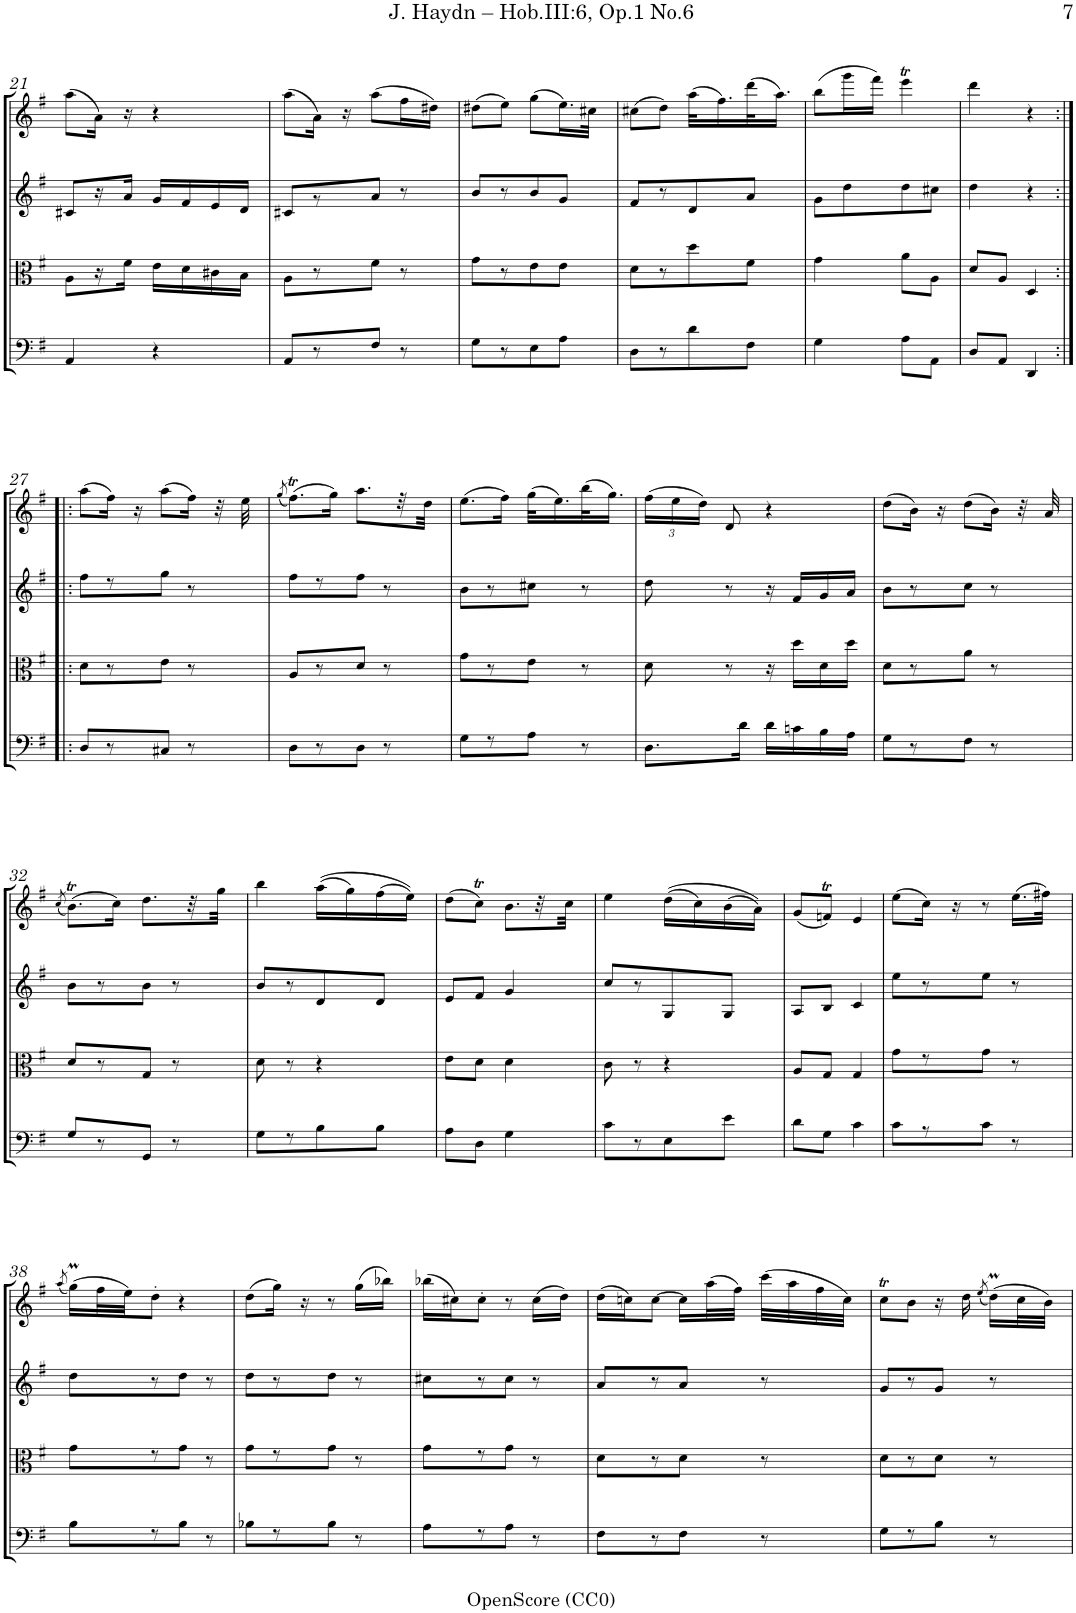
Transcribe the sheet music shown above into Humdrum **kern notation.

**kern	**kern	**kern	**kern
*part4	*part3	*part2	*part1
*staff4	*staff3	*staff2	*staff1
*I"Violoncello	*I"Viola	*I"Violin 2	*I"Violin 1
*I'Vc	*I'Vla	*I'Vln	*I'Vln
!!LO:PB:g=z
*clefF4	*clefC3	*clefG2	*clefG2
*k[f#]	*k[f#]	*k[f#]	*k[f#]
*M2/4	*M2/4	*M2/4	*M2/4
=21	=21	=21	=21
4AA/	8A\L	8c#X/L	(8aa\L
.	16r	16r	16a\Jk)
.	16f#\JJ	16a/JJ	16r
4r	16e\LL	16g/LL	4r
.	16d\	16f#/	.
.	16c#X\	16e/	.
.	16B\JJ	16d/JJ	.
=22	=22	=22	=22
8AA/L	8A\L	8c#X/L	(8aa\L
8r	8r	8r	16a\Jk)
.	.	.	16r
8F#/J	8f#\J	8a/J	(8aa\L
8r	8r	8r	16ff#\L
.	.	.	16dd#X\JJ)
=23	=23	=23	=23
8G\L	8g\L	8b/L	(8dd#X\L
8r	8r	8r	8ee\J)
8E\	8e\	8b/	(8gg\L
8A\J	8e\J	8g/J	16.ee\L)
.	.	.	32cc#X\JJk
=24	=24	=24	=24
8D\L	8d\L	8f#/L	(8cc#X\L
8r	8r	8r	8dd\J)
8d\	8dd\	8d/	(32aa\KLL
.	.	.	16.ff#\)
8F#\J	8f#\J	8a/J	(32ddd\K
.	.	.	16.aa\JJ)
=25	=25	=25	=25
4G\	4g\	8g\L	(8bb\L
.	.	8dd\	16ggg\L
.	.	.	16fff#\JJ)
8A\L	8a\L	8dd\	4eeeT\
8AA\J	8A\J	8cc#X\J	.
=26	=26	=26	=26
8D/L	8d/L	4dd\	4ddd\
8AA/J	8A/J	.	.
4DD/	4D/	4r	4r
!!LO:LB:g=z
=27:|!|:	=27:|!|:	=27:|!|:	=27:|!|:
8D/L	8d\L	8ff#\L	(8aa\L
8r	8r	8r	16ff#\Jk)
.	.	.	16r
8C#X/J	8e\J	8gg\J	(8aa\L
8r	8r	8r	16ff#\Jk)
.	.	.	32r
.	.	.	32ee\
=28	=28	=28	=28
.	.	.	(8qgg/
8D\L	8A/L	8ff#\L	(8.ff#t\L)
8r	8r	8r	.
.	.	.	16gg\Jk)
8D\J	8d/J	8ff#\J	8.aa\L
8r	8r	8r	.
.	.	.	32r
.	.	.	32dd\JJJ
=29	=29	=29	=29
8G\L	8g\L	8b\L	(8.ee\L
8r	8r	8r	.
.	.	.	16ff#\Jk)
8A\J	8e\J	8cc#X\J	(32gg\KLL
.	.	.	16.ee\)
8r	8r	8r	(32bb\K
.	.	.	16.gg\JJ)
=30	=30	=30	=30
*	*	*	*Xbrackettup
8.D\L	8d\	8dd\	(24ff#\LL
.	.	.	24ee\
.	.	.	24dd\JJ)
.	8r	8r	8d/
16d\Jk	.	.	.
16d\LL	16r	16r	4r
16cn\	16dd\LL	16f#/LL	.
16B\	16d\	16g/	.
16A\JJ	16dd\JJ	16a/JJ	.
=31	=31	=31	=31
8G\L	8d\L	8b\L	(8dd\L
8r	8r	8r	16b\Jk)
.	.	.	16r
8F#\J	8a\J	8cc\J	(8dd\L
8r	8r	8r	16b\Jk)
.	.	.	32r
.	.	.	32a/
!!LO:LB:g=z
=32	=32	=32	=32
.	.	.	(8qcc/
8G/L	8d/L	8b\L	(8.bt\L)
8r	8r	8r	.
.	.	.	16cc\Jk)
8GG/J	8G/J	8b\J	8.dd\L
8r	8r	8r	.
.	.	.	32r
.	.	.	32gg\JJJ
=33	=33	=33	=33
8G\L	8d\	8b/L	4bb\
8r	8r	8r	.
8B\	4r	8d/	((16aa\LL
.	.	.	16gg\)
8B\J	.	8d/J	(16ff#\
.	.	.	16ee\JJ))
=34	=34	=34	=34
8A\L	8e\L	8e/L	(8dd\L
8D\J	8d\J	8f#/J	8ccT\J)
4G\	4d\	4g/	8.b\L
.	.	.	32r
.	.	.	32cc\JJJ
=35	=35	=35	=35
8c\L	8c\	8cc/L	4ee\
8r	8r	8r	.
8E\	4r	8G/	((16dd\LL
.	.	.	16cc\)
8e\J	.	8G/J	(16b\
.	.	.	16a\JJ))
=36	=36	=36	=36
8d\L	8A/L	8A/L	(8g/L
8G\J	8G/J	8B/J	8fnT/J)
4c\	4G/	4c/	4e/
=37	=37	=37	=37
8c\L	8g\L	8ee\L	(8ee\L
8r	8r	8r	16cc\Jk)
.	.	.	16r
8c\J	8g\J	8ee\J	8r
8r	8r	8r	(16.ee\LL
.	.	.	32ff#X\JJk)
!!LO:LB:g=z
=38	=38	=38	=38
.	.	.	(8qaa/
8B\L	8g\L	8dd\L	(16ggM\LL)
.	.	.	32ff#\L
.	.	.	32ee\JJ)
8r	8r	8r	8dd'\J
8B\J	8g\J	8dd\J	4r
8r	8r	8r	.
=39	=39	=39	=39
8B-X\L	8g\L	8dd\L	(8dd\L
8r	8r	8r	16gg\Jk)
.	.	.	16r
8B-\J	8g\J	8dd\J	8r
8r	8r	8r	(16gg\LL
.	.	.	16bb-X\JJ)
=40	=40	=40	=40
8A\L	8g\L	8cc#X\L	(16bb-X\LL
.	.	.	16cc#X\J)
8r	8r	8r	8cc#'\J
8A\J	8g\J	8cc#\J	8r
8r	8r	8r	(16cc#\LL
.	.	.	16dd\JJ)
=41	=41	=41	=41
8F#\L	8d\L	8a/L	(16dd\LL
.	.	.	16ccn\J)
8r	8r	8r	[8cc\J
8F#\J	8d\J	8a/J	16cc\LL]
.	.	.	(32aa\L
.	.	.	32ff#\JJJ)
8r	8r	8r	(32ccc\LLL
.	.	.	32aa\
.	.	.	32ff#\
.	.	.	32cc\JJJ)
=42	=42	=42	=42
8G\L	8d\L	8g/L	8ccT\L
8r	8r	8r	8b\J
8B\J	8d\J	8g/J	16r
.	.	.	16dd\
.	.	.	(8qee/
8r	8r	8r	(16ddM\LL)
.	.	.	32cc\L
.	.	.	32b\JJJ)
=	=	=	=
*-	*-	*-	*-
